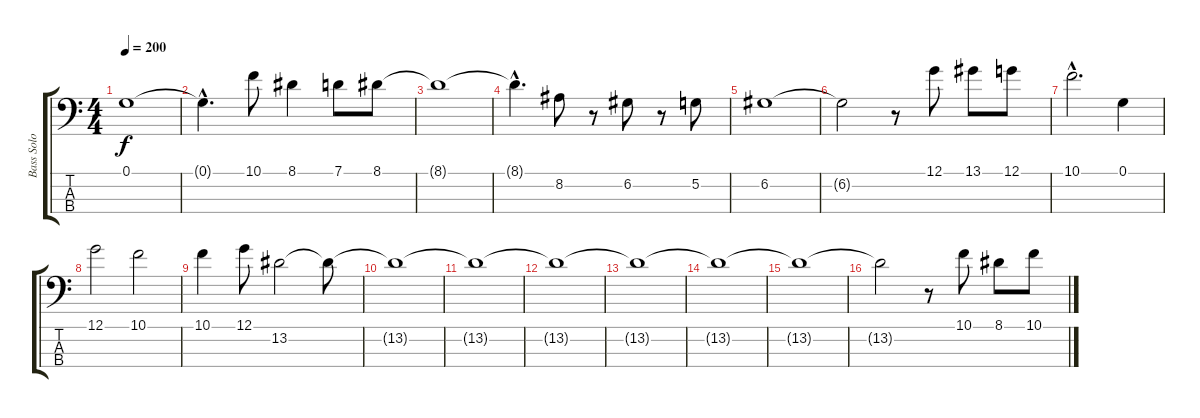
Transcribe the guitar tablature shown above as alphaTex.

\track ("Bass Solo Version" "Bass Solo ") {instrument fretlessbass}
\staff {score tabs}
\tuning (G2 D2 A1 E1) {hide}
\ts (4 4)
\tempo 200
\clef f4
\ks c
0.1{t}.1{dy f} |
0.1{hac t}.4{d} 10.1.8 8.1.4 7.1.8 8.1.8 |
8.1{t}.1 |
8.1{hac t}.4{d} 8.2.8 r.8 6.2.8 r.8 5.2.8 |
6.2.1 |
6.2{t}.2 r.8 12.1.8 13.1.8 12.1.8 |
10.1{hac}.2{d} 0.1.4 |
12.1.2 10.1.2 |
10.1.4 12.1.8 13.2.2 13.2{t}.8 |
13.2{t}.1 |
13.2{t}.1 |
13.2{t}.1 |
13.2{t}.1 |
13.2{t}.1 |
13.2{t}.1 |
13.2{t}.2 r.8 10.1.8 8.1.8 10.1.8
